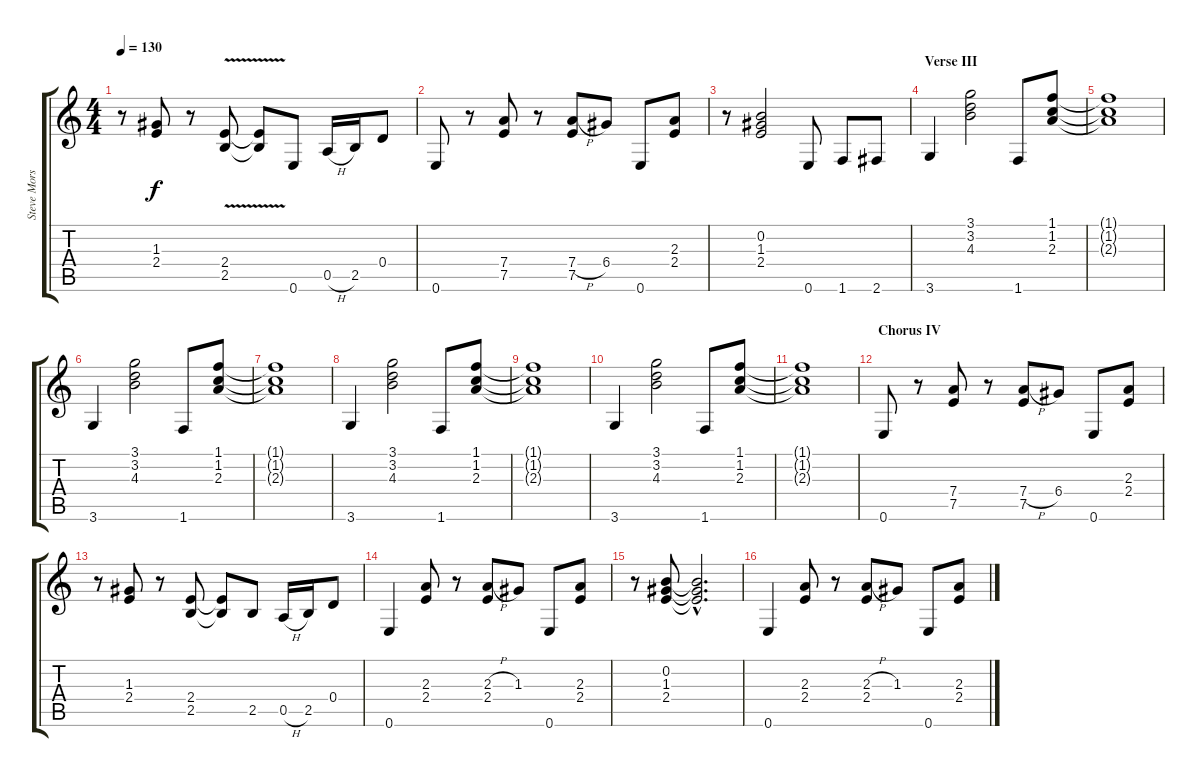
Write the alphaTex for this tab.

\track ("Steve Morse - Distortion" "Steve Mors") {instrument distortionguitar}
\staff {score tabs}
\tuning (E4 B3 G3 D3 A2 E2) {hide}
\ts (4 4)
\tempo 130
\clef g2
\ks c
r.8{dy f} (1.3 2.4).8 r.8 (2.4 2.5{v}).8 (2.4{t} 2.5{t}).8 0.6.8 0.5{h}.16 2.5.16 0.4.8 |
0.6.8 r.8 (7.4 7.5).8 r.8 (7.4{h} 7.5).8 6.4.8 0.6.8 (2.3 2.4).8 |
r.8 (0.2 1.3 2.4).2 0.6.8 1.6.8 2.6.8 |
\section ("" "Verse III")
3.6.4 (3.1 3.2 4.3).2 1.6.8 (1.1 1.2 2.3).8 |
(1.1{t} 1.2{t} 2.3{t}).1 |
3.6.4 (3.1 3.2 4.3).2 1.6.8 (1.1 1.2 2.3).8 |
(1.1{t} 1.2{t} 2.3{t}).1 |
3.6.4 (3.1 3.2 4.3).2 1.6.8 (1.1 1.2 2.3).8 |
(1.1{t} 1.2{t} 2.3{t}).1 |
3.6.4 (3.1 3.2 4.3).2 1.6.8 (1.1 1.2 2.3).8 |
(1.1{t} 1.2{t} 2.3{t}).1 |
\section ("" "Chorus IV")
0.6.8 r.8 (7.4 7.5).8 r.8 (7.4{h} 7.5).8 6.4.8 0.6.8 (2.3 2.4).8 |
r.8 (1.3 2.4).8 r.8 (2.4 2.5).8 (2.4{t} 2.5{t}).8 2.5.8 0.5{h}.16 2.5.16 0.4.8 |
0.6.4 (2.3 2.4).8 r.8 (2.3{h} 2.4).8 1.3.8 0.6.8 (2.3 2.4).8 |
r.8 (0.2 1.3 2.4).8 (0.2{hac t} 1.3{hac t} 2.4{hac t}).2{d} |
0.6.4 (2.3 2.4).8 r.8 (2.3{h} 2.4).8 1.3.8 0.6.8 (2.3 2.4).8
